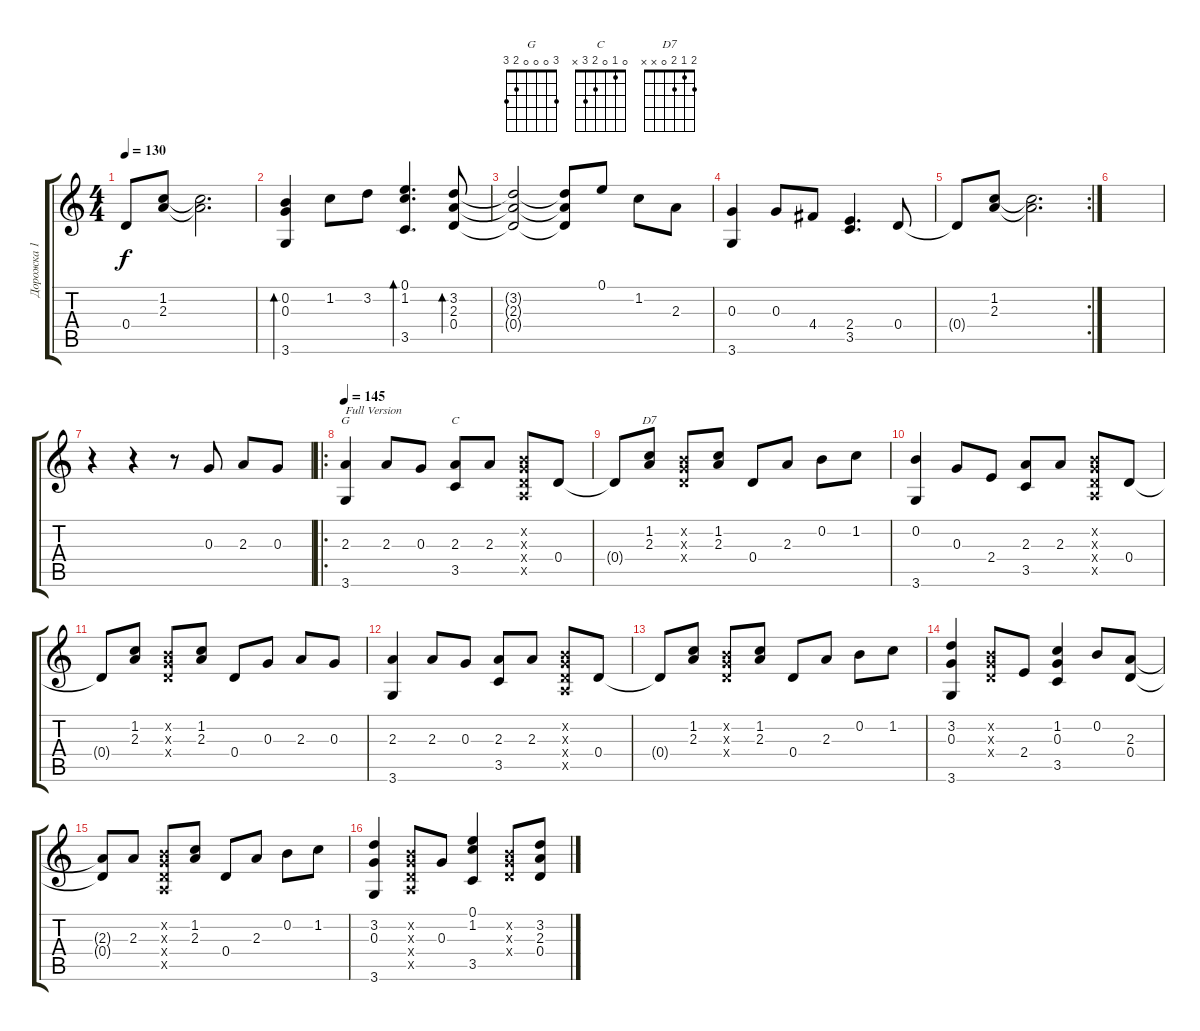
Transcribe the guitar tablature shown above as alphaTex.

\track ("Дорожка 1" "Дорожка 1") {instrument acousticguitarsteel}
\staff {score tabs}
\tuning (E4 B3 G3 D3 A2 E2) {hide}
\chord ("G" 3 0 0 0 2 3)
\chord ("C" 0 1 0 2 3 x)
\chord ("D7" 2 1 2 0 x x)
\ts (4 4)
\tempo 130
\clef g2
\ks c
0.4{t}.8{dy f} (1.2 2.3).8 (1.2{t} 2.3{t}).2{d} |
(0.2 0.3 3.6).4{bd 60} 1.2.8 3.2.8 (0.1 1.2 3.5).4{d bd 60} (3.2 2.3 0.4).8{bd 60} |
(3.2{t} 2.3{t} 0.4{t}).2 (3.2{t} 2.3{t} 0.4{t}).8 0.1.8 1.2.8 2.3.8 |
(0.3 3.6).4 0.3.8 4.4.8 (2.4 3.5).4{d} 0.4.8 |
\rc 2
0.4{t}.8 (1.2 2.3).8 (1.2{t} 2.3{t}).2{d} |
|
r.4 r.4 r.8 0.3.8 2.3.8 0.3.8 |
\ro
\tempo 145
(2.3 3.6).4{ch "G" txt "Full Version"} 2.3.8 0.3.8 (2.3 3.5).8{ch "C"} 2.3.8 (0.2{x} 0.3{x} 0.4{x} 0.5{x}).8 0.4.8 |
0.4{t}.8 (1.2 2.3).8{ch "D7"} (0.2{x} 0.3{x} 0.4{x}).8 (1.2 2.3).8 0.4.8 2.3.8 0.2.8 1.2.8 |
(0.2 3.6).4 0.3.8 2.4.8 (2.3 3.5).8 2.3.8 (0.2{x} 0.3{x} 0.4{x} 0.5{x}).8 0.4.8 |
0.4{t}.8 (1.2 2.3).8 (0.2{x} 0.3{x} 0.4{x}).8 (1.2 2.3).8 0.4.8 0.3.8 2.3.8 0.3.8 |
(2.3 3.6).4 2.3.8 0.3.8 (2.3 3.5).8 2.3.8 (0.2{x} 0.3{x} 0.4{x} 0.5{x}).8 0.4.8 |
0.4{t}.8 (1.2 2.3).8 (0.2{x} 0.3{x} 0.4{x}).8 (1.2 2.3).8 0.4.8 2.3.8 0.2.8 1.2.8 |
(3.2 0.3 3.6).4 (0.2{x} 0.3{x} 0.4{x}).8 2.4.8 (1.2 0.3 3.5).4 0.2.8 (2.3 0.4).8 |
(2.3{t} 0.4{t}).8 2.3.8 (0.2{x} 0.3{x} 0.4{x} 0.5{x}).8 (1.2 2.3).8 0.4.8 2.3.8 0.2.8 1.2.8 |
(3.2 0.3 3.6).4 (0.2{x} 0.3{x} 0.4{x} 0.5{x}).8 0.3.8 (0.1 1.2 3.5).4 (0.2{x} 0.3{x} 0.4{x}).8 (3.2 2.3 0.4).8
